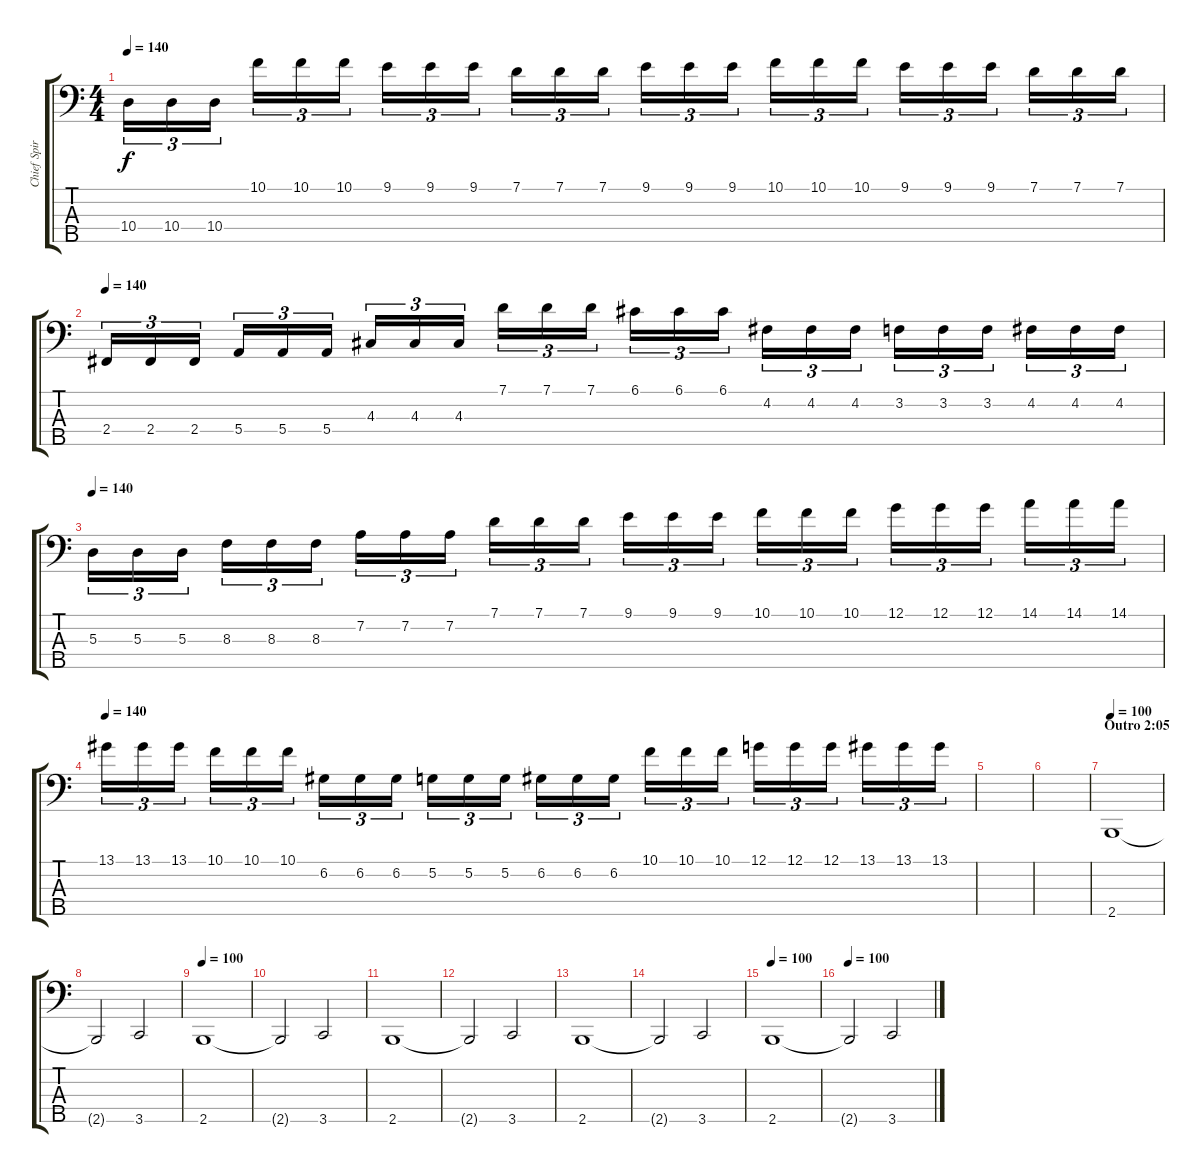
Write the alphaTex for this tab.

\track ("Chief Spires" "Chief Spir") {instrument electricbasspick}
\staff {score tabs}
\tuning (G2 D2 A1 E1 A0) {hide}
\ts (4 4)
\tempo 140
\clef f4
\ks c
10.4.16{tu (3 2) dy f} 10.4.16{tu (3 2)} 10.4.16{tu (3 2)} 10.1.16{tu (3 2)} 10.1.16{tu (3 2)} 10.1.16{tu (3 2)} 9.1.16{tu (3 2)} 9.1.16{tu (3 2)} 9.1.16{tu (3 2)} 7.1.16{tu (3 2)} 7.1.16{tu (3 2)} 7.1.16{tu (3 2)} 9.1.16{tu (3 2)} 9.1.16{tu (3 2)} 9.1.16{tu (3 2)} 10.1.16{tu (3 2)} 10.1.16{tu (3 2)} 10.1.16{tu (3 2)} 9.1.16{tu (3 2)} 9.1.16{tu (3 2)} 9.1.16{tu (3 2)} 7.1.16{tu (3 2)} 7.1.16{tu (3 2)} 7.1.16{tu (3 2)} |
\tempo 140
2.4.16{tu (3 2)} 2.4.16{tu (3 2)} 2.4.16{tu (3 2)} 5.4.16{tu (3 2)} 5.4.16{tu (3 2)} 5.4.16{tu (3 2)} 4.3.16{tu (3 2)} 4.3.16{tu (3 2)} 4.3.16{tu (3 2)} 7.1.16{tu (3 2)} 7.1.16{tu (3 2)} 7.1.16{tu (3 2)} 6.1.16{tu (3 2)} 6.1.16{tu (3 2)} 6.1.16{tu (3 2)} 4.2.16{tu (3 2)} 4.2.16{tu (3 2)} 4.2.16{tu (3 2)} 3.2.16{tu (3 2)} 3.2.16{tu (3 2)} 3.2.16{tu (3 2)} 4.2.16{tu (3 2)} 4.2.16{tu (3 2)} 4.2.16{tu (3 2)} |
\tempo 140
5.3.16{tu (3 2)} 5.3.16{tu (3 2)} 5.3.16{tu (3 2)} 8.3.16{tu (3 2)} 8.3.16{tu (3 2)} 8.3.16{tu (3 2)} 7.2.16{tu (3 2)} 7.2.16{tu (3 2)} 7.2.16{tu (3 2)} 7.1.16{tu (3 2)} 7.1.16{tu (3 2)} 7.1.16{tu (3 2)} 9.1.16{tu (3 2)} 9.1.16{tu (3 2)} 9.1.16{tu (3 2)} 10.1.16{tu (3 2)} 10.1.16{tu (3 2)} 10.1.16{tu (3 2)} 12.1.16{tu (3 2)} 12.1.16{tu (3 2)} 12.1.16{tu (3 2)} 14.1.16{tu (3 2)} 14.1.16{tu (3 2)} 14.1.16{tu (3 2)} |
\tempo 140
13.1.16{tu (3 2)} 13.1.16{tu (3 2)} 13.1.16{tu (3 2)} 10.1.16{tu (3 2)} 10.1.16{tu (3 2)} 10.1.16{tu (3 2)} 6.2.16{tu (3 2)} 6.2.16{tu (3 2)} 6.2.16{tu (3 2)} 5.2.16{tu (3 2)} 5.2.16{tu (3 2)} 5.2.16{tu (3 2)} 6.2.16{tu (3 2)} 6.2.16{tu (3 2)} 6.2.16{tu (3 2)} 10.1.16{tu (3 2)} 10.1.16{tu (3 2)} 10.1.16{tu (3 2)} 12.1.16{tu (3 2)} 12.1.16{tu (3 2)} 12.1.16{tu (3 2)} 13.1.16{tu (3 2)} 13.1.16{tu (3 2)} 13.1.16{tu (3 2)} |
|
|
\section ("" "Outro 2:05")
\tempo 100
2.5.1 |
2.5{t}.2 3.5.2 |
\tempo 100
2.5.1 |
2.5{t}.2 3.5.2 |
2.5.1 |
2.5{t}.2 3.5.2 |
2.5.1 |
2.5{t}.2 3.5.2 |
\tempo 100
2.5.1 |
\tempo 100
2.5{t}.2 3.5.2
